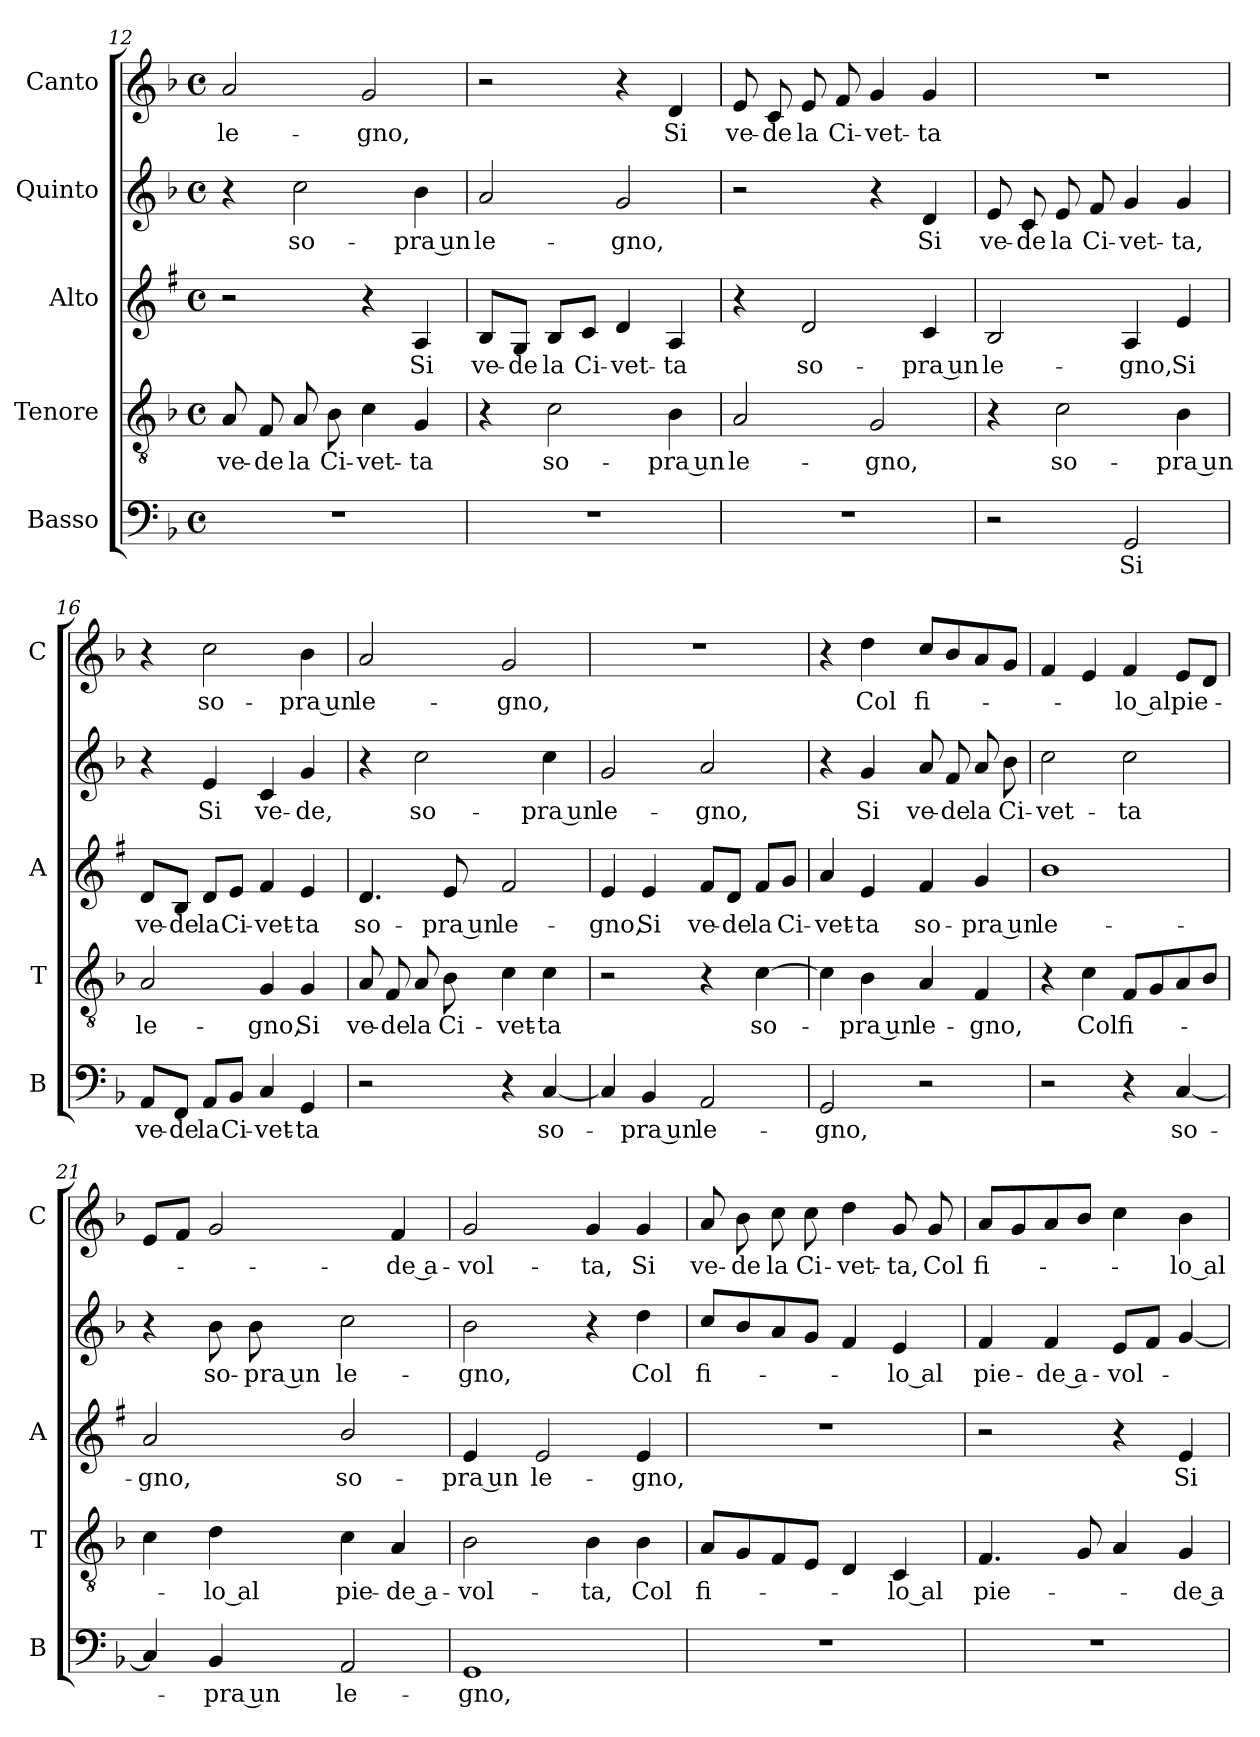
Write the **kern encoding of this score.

**kern	**text	**kern	**text	**kern	**text	**kern	**text	**kern	**text
*part5	*part5	*part4	*part4	*part3	*part3	*part2	*part2	*part1	*part1
*staff5	*staff5	*staff4	*staff4	*staff3	*staff3	*staff2	*staff2	*staff1	*staff1
*I"Basso	*	*I"Tenore	*	*I"Alto	*	*I"Quinto	*	*I"Canto	*
*I'B	*	*I'T	*	*I'A	*	*	*	*I'C	*
!!LO:LB:g=z
*clefF4	*	*clefGv2	*	*clefG2	*	*clefG2	*	*clefG2	*
*	*	*	*	*ITrd1c2	*	*	*	*	*
*k[b-]	*	*k[b-]	*	*k[b-]	*	*k[b-]	*	*k[b-]	*
*F:	*	*F:	*	*F:	*	*F:	*	*F:	*
*M4/4	*	*M4/4	*	*M4/4	*	*M4/4	*	*M4/4	*
*met(c)	*	*met(c)	*	*met(c)	*	*met(c)	*	*met(c)	*
=12	=12	=12	=12	=12	=12	=12	=12	=12	=12
!	!	!	!LO:LY:b	!	!	!	!	!	!LO:LY:b
1r	.	8A/	ve-	2r	.	4r	.	2a/	le-
!	!	!	!LO:LY:b	!	!	!	!	!	!
.	.	8F/	-de	.	.	.	.	.	.
!	!	!	!LO:LY:b	!	!	!	!LO:LY:b	!	!
.	.	8A/	la	.	.	2cc\	so-	.	.
!	!	!	!LO:LY:b	!	!	!	!	!	!
.	.	8B-\	Ci-	.	.	.	.	.	.
!	!	!	!LO:LY:b	!	!	!	!	!	!LO:LY:b
.	.	4c\	-vet-	4r	.	.	.	2g/	-gno,
!	!	!	!LO:LY:b	!	!LO:LY:b	!	!LO:LY:b	!	!
.	.	4G/	-ta	4G/	Si	4b-\	-pra un	.	.
=13	=13	=13	=13	=13	=13	=13	=13	=13	=13
!	!	!	!	!	!LO:LY:b	!	!LO:LY:b	!	!
1r	.	4r	.	8A/L	ve-	2a/	le-	2r	.
!	!	!	!	!	!LO:LY:b	!	!	!	!
.	.	.	.	8F/J	-de	.	.	.	.
!	!	!	!LO:LY:b	!	!LO:LY:b	!	!	!	!
.	.	2c\	so-	8A/L	la	.	.	.	.
!	!	!	!	!	!LO:LY:b	!	!	!	!
.	.	.	.	8B-/J	Ci-	.	.	.	.
!	!	!	!	!	!LO:LY:b	!	!LO:LY:b	!	!
.	.	.	.	4c/	-vet-	2g/	-gno,	4r	.
!	!	!	!LO:LY:b	!	!LO:LY:b	!	!	!	!LO:LY:b
.	.	4B-\	-pra un	4G/	-ta	.	.	4d/	Si
=14	=14	=14	=14	=14	=14	=14	=14	=14	=14
!	!	!	!LO:LY:b	!	!	!	!	!	!LO:LY:b
1r	.	2A/	le-	4r	.	2r	.	8e/	ve-
!	!	!	!	!	!	!	!	!	!LO:LY:b
.	.	.	.	.	.	.	.	8c/	-de
!	!	!	!	!	!LO:LY:b	!	!	!	!LO:LY:b
.	.	.	.	2c/	so-	.	.	8e/	la
!	!	!	!	!	!	!	!	!	!LO:LY:b
.	.	.	.	.	.	.	.	8f/	Ci-
!	!	!	!LO:LY:b	!	!	!	!	!	!LO:LY:b
.	.	2G/	-gno,	.	.	4r	.	4g/	-vet-
!	!	!	!	!	!LO:LY:b	!	!LO:LY:b	!	!LO:LY:b
.	.	.	.	4B-/	-pra un	4d/	Si	4g/	-ta
=15	=15	=15	=15	=15	=15	=15	=15	=15	=15
!	!	!	!	!	!LO:LY:b	!	!LO:LY:b	!	!
2r	.	4r	.	2A/	le-	8e/	ve-	1r	.
!	!	!	!	!	!	!	!LO:LY:b	!	!
.	.	.	.	.	.	8c/	-de	.	.
!	!	!	!LO:LY:b	!	!	!	!LO:LY:b	!	!
.	.	2c\	so-	.	.	8e/	la	.	.
!	!	!	!	!	!	!	!LO:LY:b	!	!
.	.	.	.	.	.	8f/	Ci-	.	.
!	!LO:LY:b	!	!	!	!LO:LY:b	!	!LO:LY:b	!	!
2GG/	Si	.	.	4G/	-gno,	4g/	-vet-	.	.
!	!	!	!LO:LY:b	!	!LO:LY:b	!	!LO:LY:b	!	!
.	.	4B-\	-pra un	4d/	Si	4g/	-ta,	.	.
=16	=16	=16	=16	=16	=16	=16	=16	=16	=16
!	!LO:LY:b	!	!LO:LY:b	!	!LO:LY:b	!	!	!	!
8AA/L	ve-	2A/	le-	8c/L	ve-	4r	.	4r	.
!	!LO:LY:b	!	!	!	!LO:LY:b	!	!	!	!
8FF/J	-de	.	.	8A/J	-de	.	.	.	.
!	!LO:LY:b	!	!	!	!LO:LY:b	!	!LO:LY:b	!	!LO:LY:b
8AA/L	la	.	.	8c/L	la	4e/	Si	2cc\	so-
!	!LO:LY:b	!	!	!	!LO:LY:b	!	!	!	!
8BB-/J	Ci-	.	.	8d/J	Ci-	.	.	.	.
!	!LO:LY:b	!	!LO:LY:b	!	!LO:LY:b	!	!LO:LY:b	!	!
4C/	-vet-	4G/	-gno,	4e/	-vet-	4c/	ve-	.	.
!	!LO:LY:b	!	!LO:LY:b	!	!LO:LY:b	!	!LO:LY:b	!	!LO:LY:b
4GG/	-ta	4G/	Si	4d/	-ta	4g/	-de,	4b-\	-pra un
!!LO:PB:g=z
=17	=17	=17	=17	=17	=17	=17	=17	=17	=17
!	!	!	!LO:LY:b	!	!LO:LY:b	!	!	!	!LO:LY:b
2r	.	8A/	ve-	4.c/	so-	4r	.	2a/	le-
!	!	!	!LO:LY:b	!	!	!	!	!	!
.	.	8F/	-de	.	.	.	.	.	.
!	!	!	!LO:LY:b	!	!	!	!LO:LY:b	!	!
.	.	8A/	la	.	.	2cc\	so-	.	.
!	!	!	!LO:LY:b	!	!LO:LY:b	!	!	!	!
.	.	8B-\	Ci-	8d/	-pra un	.	.	.	.
!	!	!	!LO:LY:b	!	!LO:LY:b	!	!	!	!LO:LY:b
4r	.	4c\	-vet-	2e/	le-	.	.	2g/	-gno,
!	!LO:LY:b	!	!LO:LY:b	!	!	!	!LO:LY:b	!	!
[4C/	so-	4c\	-ta	.	.	4cc\	-pra un	.	.
=18	=18	=18	=18	=18	=18	=18	=18	=18	=18
!	!	!	!	!	!LO:LY:b	!	!LO:LY:b	!	!
4C/]	.	2r	.	4d/	-gno,	2g/	le-	1r	.
!	!LO:LY:b	!	!	!	!LO:LY:b	!	!	!	!
4BB-/	-pra un	.	.	4d/	Si	.	.	.	.
!	!LO:LY:b	!	!	!	!LO:LY:b	!	!LO:LY:b	!	!
2AA/	le-	4r	.	8e/L	ve-	2a/	-gno,	.	.
!	!	!	!	!	!LO:LY:b	!	!	!	!
.	.	.	.	8c/J	-de	.	.	.	.
!	!	!	!LO:LY:b	!	!LO:LY:b	!	!	!	!
.	.	[4c\	so-	8e/L	la	.	.	.	.
!	!	!	!	!	!LO:LY:b	!	!	!	!
.	.	.	.	8f/J	Ci-	.	.	.	.
=19	=19	=19	=19	=19	=19	=19	=19	=19	=19
!	!LO:LY:b	!	!	!	!LO:LY:b	!	!	!	!
2GG/	-gno,	4c\]	.	4g/	-vet-	4r	.	4r	.
!	!	!	!LO:LY:b	!	!LO:LY:b	!	!LO:LY:b	!	!LO:LY:b
.	.	4B-\	-pra un	4d/	-ta	4g/	Si	4dd\	Col
!	!	!	!LO:LY:b	!	!LO:LY:b	!	!LO:LY:b	!	!LO:LY:b
2r	.	4A/	le-	4e/	so-	8a/	ve-	8cc/L	fi-
!	!	!	!	!	!	!	!LO:LY:b	!	!
.	.	.	.	.	.	8f/	-de	8b-/	.
!	!	!	!LO:LY:b	!	!LO:LY:b	!	!LO:LY:b	!	!
.	.	4F/	-gno,	4f/	-pra un	8a/	la	8a/	.
!	!	!	!	!	!	!	!LO:LY:b	!	!
.	.	.	.	.	.	8b-\	Ci-	8g/J	.
=20	=20	=20	=20	=20	=20	=20	=20	=20	=20
!	!	!	!	!	!LO:LY:b	!	!LO:LY:b	!	!
2r	.	4r	.	1a	le-	2cc\	-vet-	4f/	.
!	!	!	!LO:LY:b	!	!	!	!	!	!
.	.	4c\	Col	.	.	.	.	4e/	.
!	!	!	!LO:LY:b	!	!	!	!LO:LY:b	!	!LO:LY:b
4r	.	8F/L	fi-	.	.	2cc\	-ta	4f/	-lo al
.	.	8G/	.	.	.	.	.	.	.
!	!LO:LY:b	!	!	!	!	!	!	!	!LO:LY:b
[4C/	so-	8A/	.	.	.	.	.	8e/L	pie-
.	.	8B-/J	.	.	.	.	.	8d/J	.
=21	=21	=21	=21	=21	=21	=21	=21	=21	=21
!	!	!	!	!	!LO:LY:b	!	!	!	!
4C/]	.	4c\	.	2g/	-gno,	4r	.	8e/L	.
.	.	.	.	.	.	.	.	8f/J	.
!	!LO:LY:b	!	!LO:LY:b	!	!	!	!LO:LY:b	!	!
4BB-/	-pra un	4d\	-lo al	.	.	8b-\	so-	2g/	.
!	!	!	!	!	!	!	!LO:LY:b	!	!
.	.	.	.	.	.	8b-\	-pra un	.	.
!	!LO:LY:b	!	!LO:LY:b	!	!LO:LY:b	!	!LO:LY:b	!	!
2AA/	le-	4c\	pie-	2a/	so-	2cc\	le-	.	.
!	!	!	!LO:LY:b	!	!	!	!	!	!LO:LY:b
.	.	4A/	-de a-	.	.	.	.	4f/	-de a-
=22	=22	=22	=22	=22	=22	=22	=22	=22	=22
!	!LO:LY:b	!	!LO:LY:b	!	!LO:LY:b	!	!LO:LY:b	!	!LO:LY:b
1GG	-gno,	2B-\	-vol-	4d/	-pra un	2b-\	-gno,	2g/	-vol-
!	!	!	!	!	!LO:LY:b	!	!	!	!
.	.	.	.	2d/	le-	.	.	.	.
!	!	!	!LO:LY:b	!	!	!	!	!	!LO:LY:b
.	.	4B-\	-ta,	.	.	4r	.	4g/	-ta,
!	!	!	!LO:LY:b	!	!LO:LY:b	!	!LO:LY:b	!	!LO:LY:b
.	.	4B-\	Col	4d/	-gno,	4dd\	Col	4g/	Si
!!LO:LB:g=z
=23	=23	=23	=23	=23	=23	=23	=23	=23	=23
!	!	!	!LO:LY:b	!	!	!	!LO:LY:b	!	!LO:LY:b
1r	.	8A/L	fi-	1r	.	8cc/L	fi-	8a/	ve-
!	!	!	!	!	!	!	!	!	!LO:LY:b
.	.	8G/	.	.	.	8b-/	.	8b-\	-de
!	!	!	!	!	!	!	!	!	!LO:LY:b
.	.	8F/	.	.	.	8a/	.	8cc\	la
!	!	!	!	!	!	!	!	!	!LO:LY:b
.	.	8E/J	.	.	.	8g/J	.	8cc\	Ci-
!	!	!	!	!	!	!	!	!	!LO:LY:b
.	.	4D/	.	.	.	4f/	.	4dd\	-vet-
!	!	!	!LO:LY:b	!	!	!	!LO:LY:b	!	!LO:LY:b
.	.	4C/	-lo al	.	.	4e/	-lo al	8g/	-ta,
!	!	!	!	!	!	!	!	!	!LO:LY:b
.	.	.	.	.	.	.	.	8g/	Col
=24	=24	=24	=24	=24	=24	=24	=24	=24	=24
!	!	!	!LO:LY:b	!	!	!	!LO:LY:b	!	!LO:LY:b
1r	.	4.F/	pie-	2r	.	4f/	pie-	8a/L	fi-
.	.	.	.	.	.	.	.	8g/	.
!	!	!	!	!	!	!	!LO:LY:b	!	!
.	.	.	.	.	.	4f/	-de a-	8a/	.
.	.	8G/	.	.	.	.	.	8b-/J	.
!	!	!	!	!	!	!	!LO:LY:b	!	!
.	.	4A/	.	4r	.	8e/L	-vol-	4cc\	.
.	.	.	.	.	.	8f/J	.	.	.
!	!	!	!LO:LY:b	!	!LO:LY:b	!	!	!	!LO:LY:b
.	.	4G/	-de a-	4d/	Si	[4g/	.	4b-\	-lo al
=	=	=	=	=	=	=	=	=	=
*-	*-	*-	*-	*-	*-	*-	*-	*-	*-
